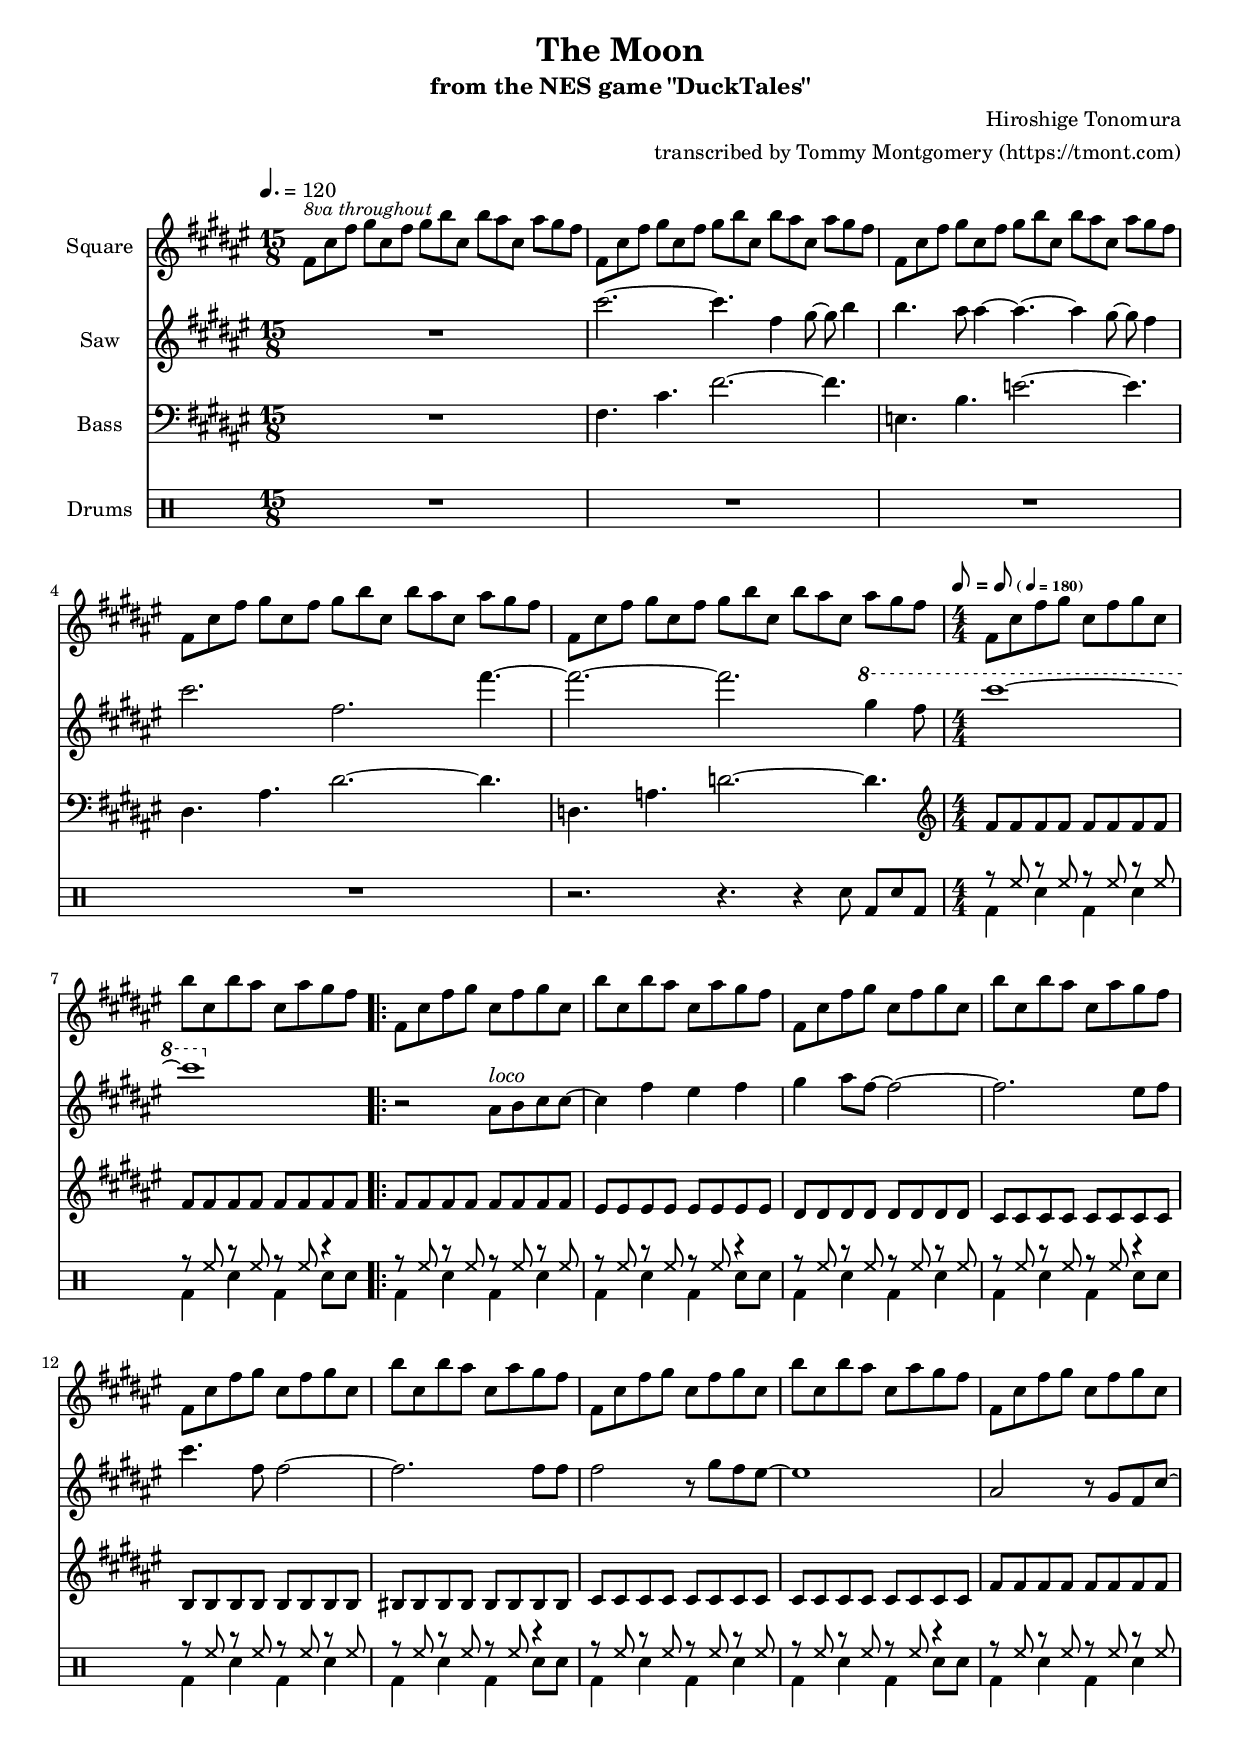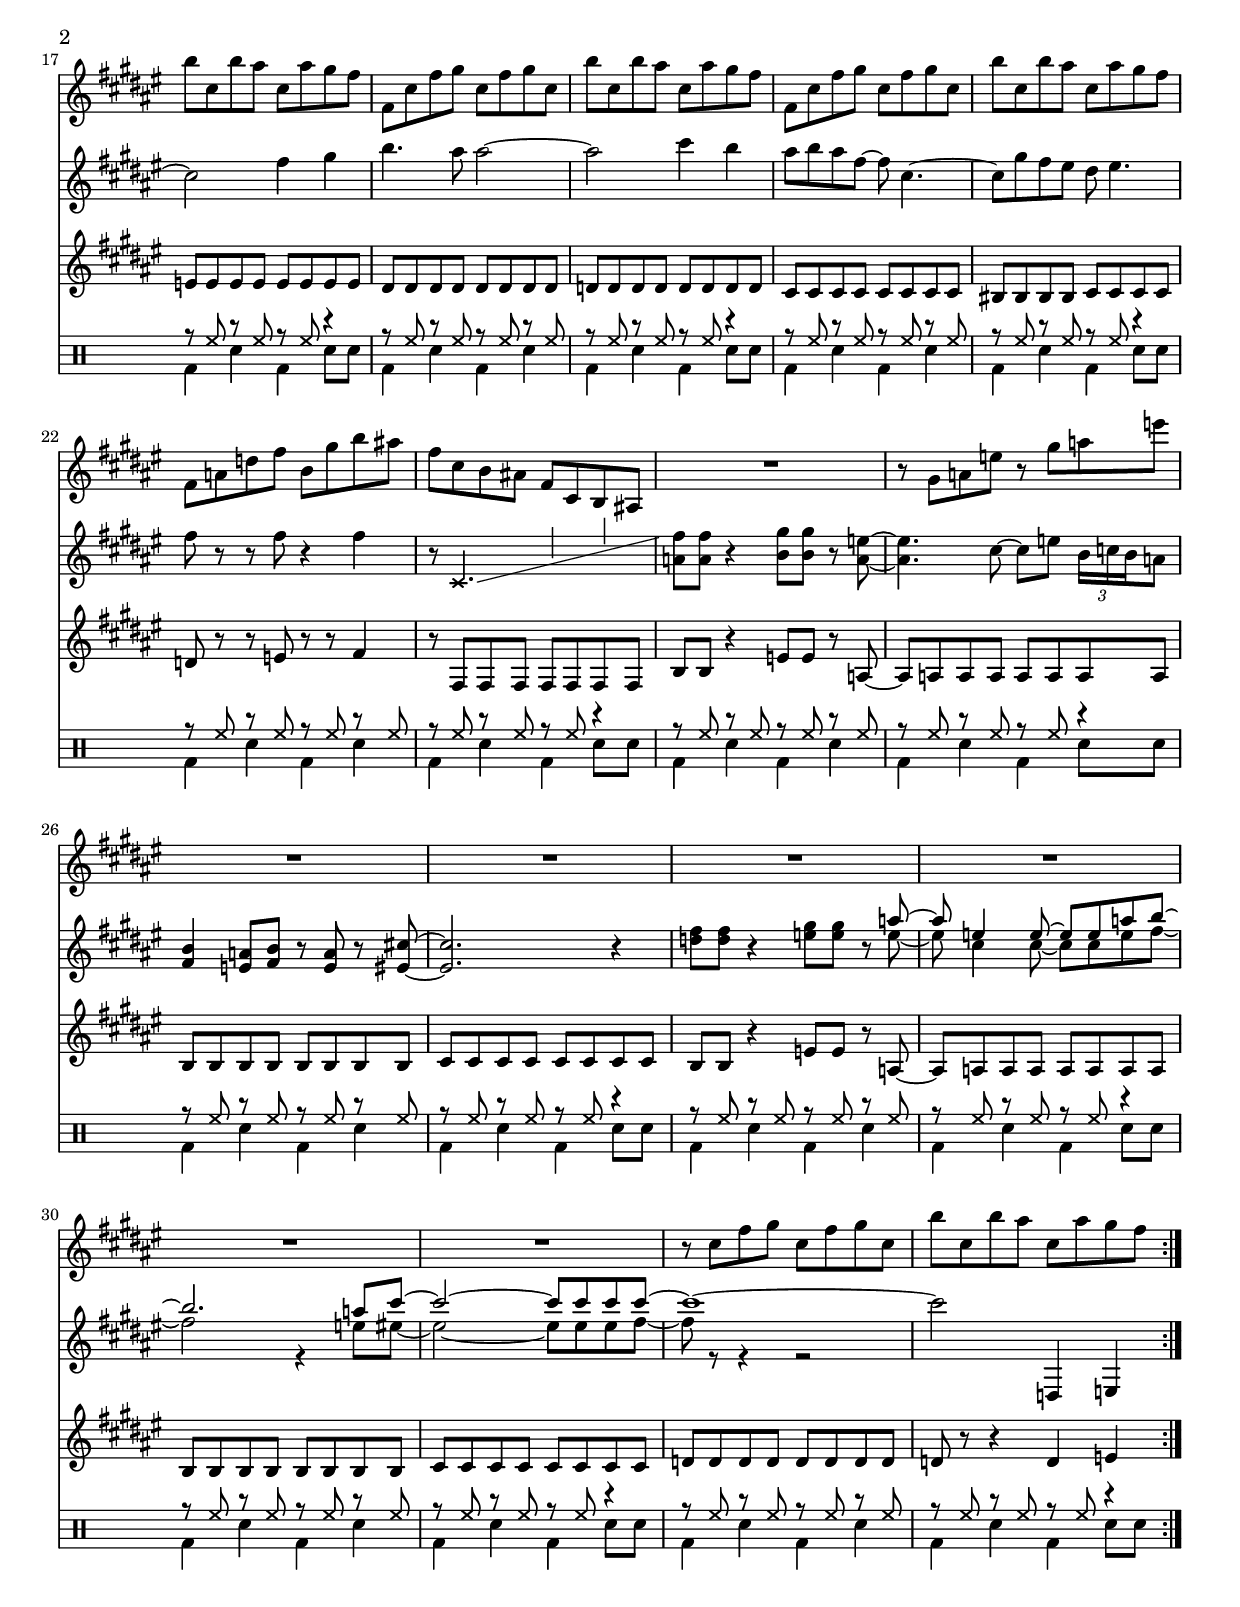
\version "2.22.1"
\language "english"

#(set-global-staff-size 18)

\header {
  title = "The Moon"
  subtitle = "from the NES game \"DuckTales\""
  composer = "Hiroshige Tonomura"
  arranger = "transcribed by Tommy Montgomery (https://tmont.com)"
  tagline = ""
}

\paper {
  % system-system-spacing = #'((basic-distance . 0.1) (padding . 4))
}

global = {
  \set Staff.printKeyCancellation = ##f
  \numericTimeSignature
  \compressEmptyMeasures
  \override TupletBracket #'bracket-visibility = #'if-no-beam
  \override MultiMeasureRest.expand-limit = #3
  \override Score.ChordName.font-name = #"Noto Serif"
  \override Score.ChordName.font-size = #0
  \override Score.LyricText.font-name = #"Noto Serif"
  \override Score.LyricText.font-size = #0
  \tempo 4. = 120
  \key fs \major
}

squareLeadHigh = \relative c' {
  \time 15/8
  \global

  fs8^\markup { \italic \smaller "8va throughout" } cs' fs gs cs, fs gs b cs, b' as cs, as' gs fs |
  \repeat unfold 4 {
    fs,8 cs' fs gs cs, fs gs b cs, b' as cs, as' gs fs |
  }

  \repeat unfold 8 {
    fs,8 cs' fs gs cs, fs gs cs, b' cs, b' as cs, as' gs fs |
  }

  fs,8 a d fs b, gs' b as! | fs cs b as! fs cs b as! |

  R1 |
  r8 gs' a e' r gs a e'  |
  R1*6 |

  r8 cs, fs gs cs, fs gs cs, |
  b' cs, b' as cs, as' gs fs |

}

glissandoSkipOn = {
  \override NoteColumn.glissando-skip = ##t
  \hide NoteHead
}

glissandoSkipOff = {
  \revert NoteColumn.glissando-skip
  \undo \hide NoteHead
}

squareLeadLow = \relative c'' {
  \global
  R1*15/8 |

  cs'2. ~ cs4. fs,4 gs8 ~ gs b4 |
  b4. as8 as4 ~ as4. ~ as4 gs8 ~ gs fs4 |
  cs'2. fs,2. fs'4. ~ |
  fs2. ~ fs2. \ottava #1 gs4 fs8 |

  \time 4/4
  \tempo \markup {
     \concat {
       \smaller \general-align #Y #DOWN \note {8} #1
       " = "
       \smaller \general-align #Y #DOWN \note {8} #1
       \teeny {
         " ( " \general-align #Y #DOWN \note {4} #1 " = 180)"
       }
     }
   }
  % \tempo 4 = 180

  cs'1 ~ | cs1 \ottava #0 | \bar ".|:"

  r2 as,,8^\markup { \italic "loco" } b cs cs ~ | cs4 fs es fs | gs as8 fs ~ fs2 ~ |
  fs2. es8 fs | cs'4. fs,8 fs2 ~ | fs2. fs8 fs | fs2 r8 gs fs es ~ | es1 |

  as,2 r8 gs fs cs' ~ | cs2 fs4 gs | b4. as8 as2 ~ | as2 cs4 b |
  as8 b as fs ~ fs cs4. ~ | cs8 gs' fs es ds es4. | fs8 r r fs r4 fs4 |
  r8 \set glissandoMap = #'((0 . 1)) \xNotesOn cs,4.\glissando \glissandoSkipOn \xNotesOff as'4\noBeam \stemUp ds4\noBeam \stemNeutral \glissandoSkipOff |

  <a fs'>8 q r4 <b gs'>8 q r <a e'> ~ |
  q4. cs8 ~ cs e \tuplet 3/2 { b16 c b } a8 |
  <fs b>4 <e a>8 <fs b> r <e a> r <es cs'!>8 ~ |
  q2.  r4 |

  <d' fs>8 q r4 <e gs>8 q r

    <<
      { a8 ~ | a8 e4 e8 ~ e e a b8 ~ | b2. a8 cs ~ | cs2 ~ cs8 cs cs cs ~ | cs1 ~ | \stemNeutral cs2 } \\
      { e,8 ~ | e cs4 cs8 ~ cs cs e fs8 ~ | fs2 r4 e8 es ~ | es2 ~ es8 es es fs ~ | fs8 r r4 r2 | s2 }
    >>

  d,,4 e |

  \bar ":|."
}

bass = \relative c {
  \global
  \clef bass

  R1*15/8 |

  fs4. cs' fs2. ~ fs4. |
  e,4. b' e2. ~ e4. |
  ds,4. as' ds2. ~ ds4. |
  d,4. a' d2. ~ d4. |
  \clef treble

  \repeat unfold 16 fs8 |

  \repeat unfold 8 fs 8 |
  \repeat unfold 8 es8 |
  \repeat unfold 8 ds8 |
  \repeat unfold 8 cs8 |
  \repeat unfold 8 b8 |
  \repeat unfold 8 bs8 |
  \repeat unfold 16 cs8 |

  \repeat unfold 8 fs8 |
  \repeat unfold 8 e8 |
  \repeat unfold 8 ds8 |
  \repeat unfold 8 d 8 |
  \repeat unfold 8 cs8 |
  \repeat unfold 4 bs8 \repeat unfold 4 cs |
  d r r e r r fs4 | r8 fs, fs fs fs fs fs fs |

  % second theme
  b8 b r4 e8 e r a, ~ |
  \repeat unfold 8 a8 |
  \repeat unfold 8 b |
  \repeat unfold 8 cs |

  b8 b r4 e8 e r a, ~ |
  \repeat unfold 8 a8 |
  \repeat unfold 8 b |
  \repeat unfold 8 cs |

  \repeat unfold 8 d |
  d8 r r4 d4 e |
}

mainBeat = \drummode {
  <<
    { r8 hh r hh r hh r hh | r hh r hh r hh r4 | } \\
    { bd4 sn4 bd sn | bd sn bd sn8 sn | }
  >>
}

drumkit = \drummode {
  \global

  R1*15/8*4 |
  r2. r4. r4 sn8 bd sn bd |

  \mainBeat

  % first theme
  \repeat unfold 8 { \mainBeat }

  % second theme
  \repeat unfold 5 { \mainBeat }
}


squareLeadHighStaff = \new Staff \with {
  instrumentName = "Square"
  midiInstrument = "lead 1 (square)"
  midiMaximumVolume = #0.65
  midiMinimumVolume = #0.65
} \squareLeadHigh
squareLeadLowStaff = \new Staff \with {
  instrumentName = "Saw"
  midiInstrument = "lead 2 (sawtooth)"
  midiMaximumVolume = #0.8
  midiMinimumVolume = #0.8
} \squareLeadLow
bassStaff = \new Staff \with {
  instrumentName = "Bass"
  midiInstrument = "lead 8 (bass+lead)"
  midiMaximumVolume = #0.5
  midiMinimumVolume = #0.5
} \bass
drumStaff = \new DrumStaff \with { instrumentName = "Drums" midiInstrument = "electronic drums" } \drumkit

\score {
  <<
    \squareLeadHighStaff
    \squareLeadLowStaff
    \bassStaff
    \drumStaff
  >>
  \layout {
    % indent = #0
    \context {
      % \Staff \RemoveEmptyStaves
      % \override Glissando.springs-and-rods = #ly:spanner::set-spacing-rods
      % \override VerticalAxisGroup.remove-first = ##t
    }
  }
}

\score {
  <<
    \transpose c c' \squareLeadHighStaff
    \squareLeadLowStaff
    \bassStaff
    \drumStaff
  >>
  \midi {}
}
